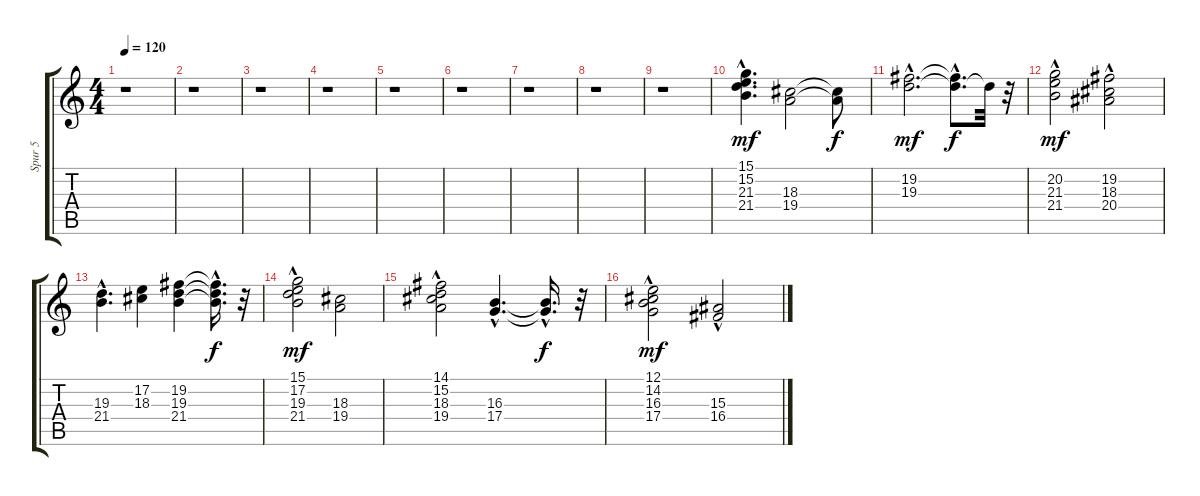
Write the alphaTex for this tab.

\track ("Spur 5" "Spur 5") {instrument pad2warm}
\staff {score tabs}
\tuning (E4 B3 G3 D3 A2 E2) {hide}
\ts (4 4)
\tempo 120
\clef g2
\ks c
r.1{dy f} |
r.1 |
r.1 |
r.1 |
r.1 |
r.1 |
r.1 |
r.1 |
r.1 |
(15.1{hac} 15.2 21.3{hac} 21.4).4{d dy mf} (18.3 19.4).2 (18.3{t} 19.4{t}).8{dy f} |
(19.2{hac} 19.3{hac}).2{d dy mf} (19.2{hac t} 19.3{hac t}).8{d dy f} 19.3{t}.32 r.32 |
(20.2 21.3{hac} 21.4{hac}).2{dy mf} (19.2 18.3{hac} 20.4).2 |
(19.3 21.4{hac}).4{d} (17.2 18.3).4 (19.2 19.3 21.4).4 (19.2{hac t} 19.3{hac t} 21.4{hac t}).16{d dy f} r.32 |
(15.1{hac} 17.2{hac} 19.3{hac} 21.4{hac}).2{dy mf} (18.3 19.4).2 |
(14.1{hac} 15.2{hac} 18.3{hac} 19.4{hac}).2 (16.3{hac} 17.4{hac}).4{d} (16.3{hac t} 17.4{hac t}).16{d dy f} r.32 |
(12.1 14.2{hac} 16.3{hac} 17.4{hac}).2{dy mf} (15.3{hac} 16.4).2
